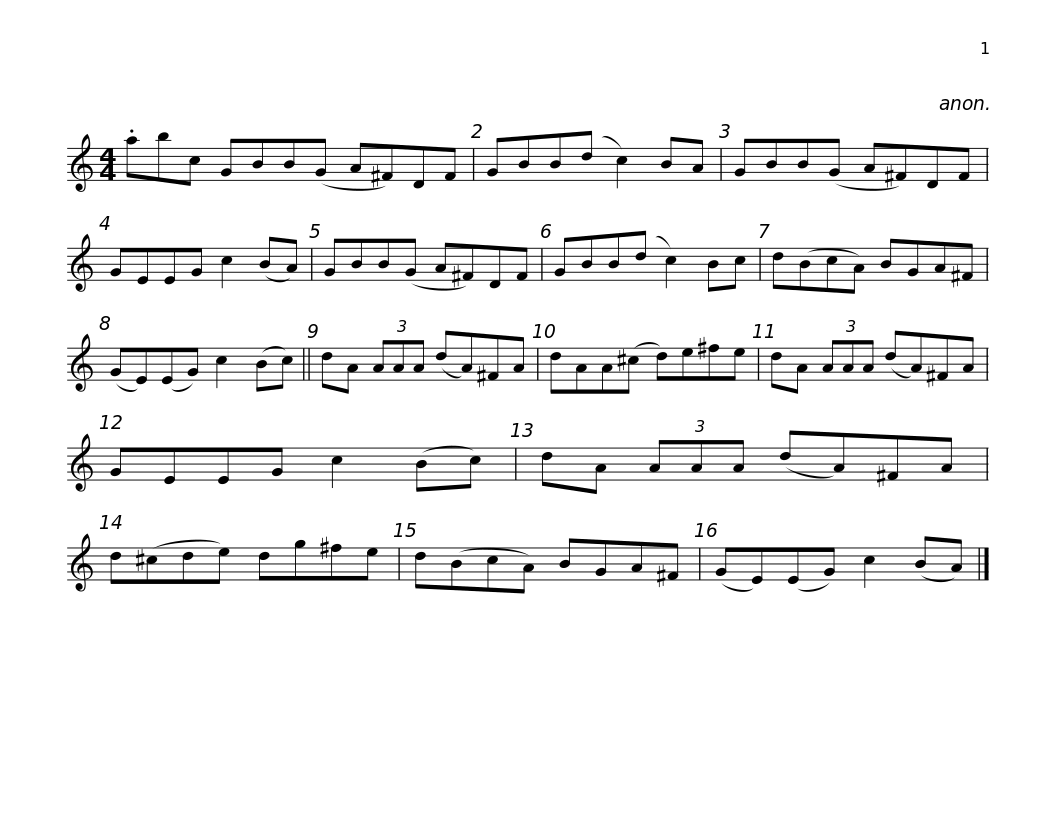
X:1
L:1/8
M:4/4
I:linebreak $
K:C
V:1 treble
V:1
 .abc GBB(G A^F)DF | GBB(d c2) BA | GBB(G A^F)DF | GEEG c2 (BA) | GBB(G A^F)DF |$ %5
 GBB(d c2) Bc | d(BcA) BGA^F | (GE)(EG) c2 (Bc) || dA (3AAA (dA)^FA | dAA(^c d)e^fe |$ %10
 dA (3AAA (dA)^FA | GEEG c2 (Bc) | dA (3AAA (dA)^FA | d(^cde) dg^fe | d(BcA) BGA^F |$ %15
 (GE)(EG) c2 (BA) |] %16
